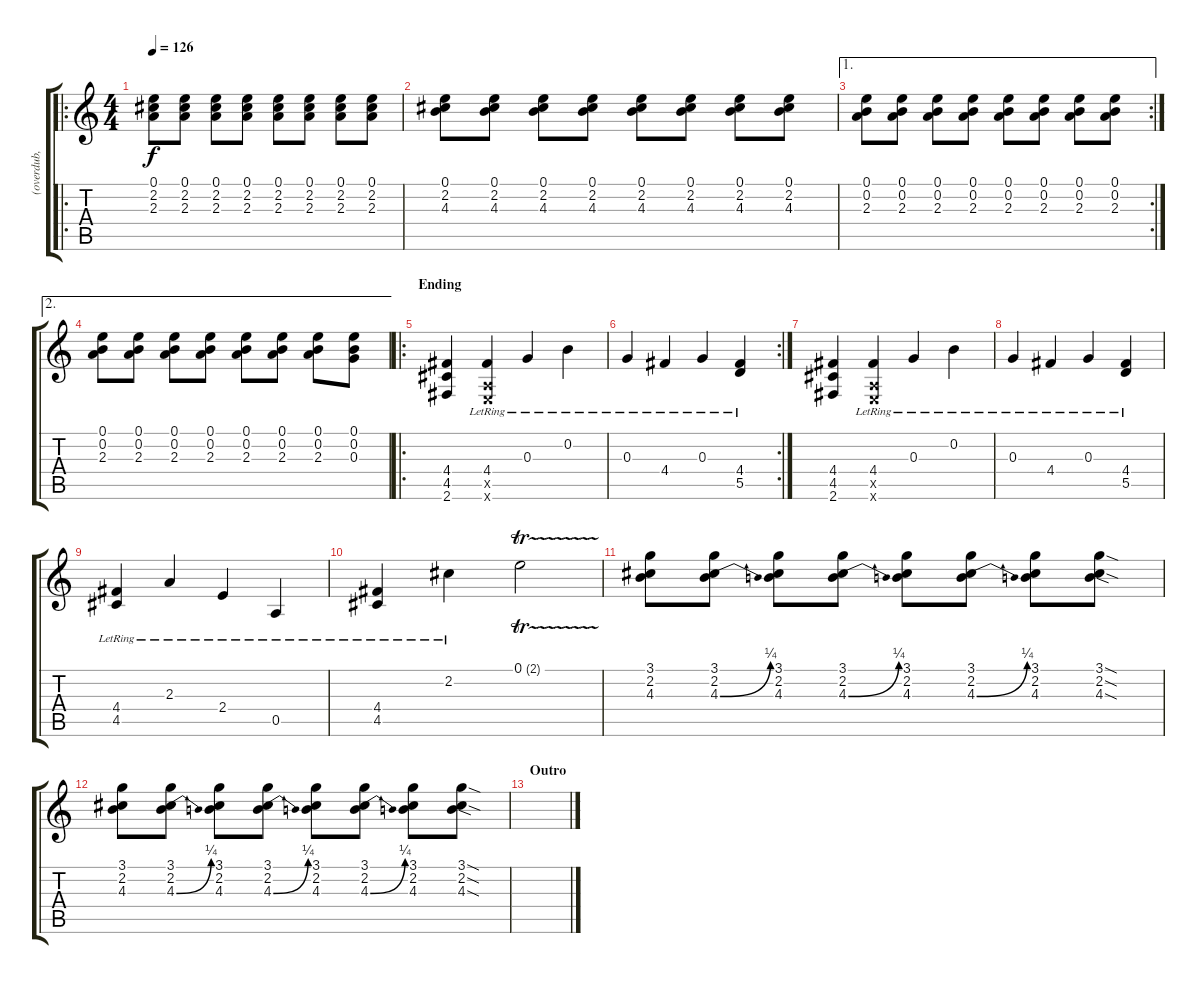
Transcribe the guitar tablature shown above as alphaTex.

\track ("(overdub, 2nd track)" "(overdub, ") {instrument electricguitarclean}
\staff {score tabs}
\tuning (E4 B3 G3 D3 A2 E2) {hide}
\ro
\ts (4 4)
\tempo 126
\clef g2
\ks c
(0.1 2.2 2.3).8{dy f instrument electricguitarjazz} (0.1 2.2 2.3).8 (0.1 2.2 2.3).8 (0.1 2.2 2.3).8 (0.1 2.2 2.3).8 (0.1 2.2 2.3).8 (0.1 2.2 2.3).8 (0.1 2.2 2.3).8 |
(0.1 2.2 4.3).8 (0.1 2.2 4.3).8 (0.1 2.2 4.3).8 (0.1 2.2 4.3).8 (0.1 2.2 4.3).8 (0.1 2.2 4.3).8 (0.1 2.2 4.3).8 (0.1 2.2 4.3).8 |
\ae 1
\rc 2
(0.1 0.2 2.3).8 (0.1 0.2 2.3).8 (0.1 0.2 2.3).8 (0.1 0.2 2.3).8 (0.1 0.2 2.3).8 (0.1 0.2 2.3).8 (0.1 0.2 2.3).8 (0.1 0.2 2.3).8 |
\ae 2
(0.1 0.2 2.3).8 (0.1 0.2 2.3).8 (0.1 0.2 2.3).8 (0.1 0.2 2.3).8 (0.1 0.2 2.3).8 (0.1 0.2 2.3).8 (0.1 0.2 2.3).8 (0.1 0.2 0.3).8 |
\ro
\section ("" "Ending")
(4.4 4.5 2.6).4{instrument distortionguitar} (4.4{lr} 0.5{x} 0.6{x}).4 0.3{lr}.4 0.2{lr}.4 |
\rc 2
0.3{lr}.4 4.4{lr}.4 0.3{lr}.4 (4.4{lr} 5.5{lr}).4 |
(4.4 4.5 2.6).4{instrument distortionguitar} (4.4{lr} 0.5{x} 0.6{x}).4 0.3{lr}.4 0.2{lr}.4 |
0.3{lr}.4 4.4{lr}.4 0.3{lr}.4 (4.4{lr} 5.5{lr}).4 |
(4.4{lr} 4.5{lr}).4 2.3{lr}.4 2.4{lr}.4 0.5{lr}.4 |
(4.4{lr} 4.5{lr}).4 2.2{lr}.4 0.1{tr (2 16)}.2 |
(3.1 2.2 4.3).8 (3.1 2.2 4.3{be (bend 0 0 60 1)}).8 (3.1 2.2 4.3).8 (3.1 2.2 4.3{be (bend 0 0 60 1)}).8 (3.1 2.2 4.3).8 (3.1 2.2 4.3{be (bend 0 0 60 1)}).8 (3.1 2.2 4.3).8 (3.1{sod} 2.2{sod} 4.3{sod}).8 |
(3.1 2.2 4.3).8 (3.1 2.2 4.3{be (bend 0 0 60 1)}).8 (3.1 2.2 4.3).8 (3.1 2.2 4.3{be (bend 0 0 60 1)}).8 (3.1 2.2 4.3).8 (3.1 2.2 4.3{be (bend 0 0 60 1)}).8 (3.1 2.2 4.3).8 (3.1{sod} 2.2{sod} 4.3{sod}).8 |
\section ("" "Outro")
